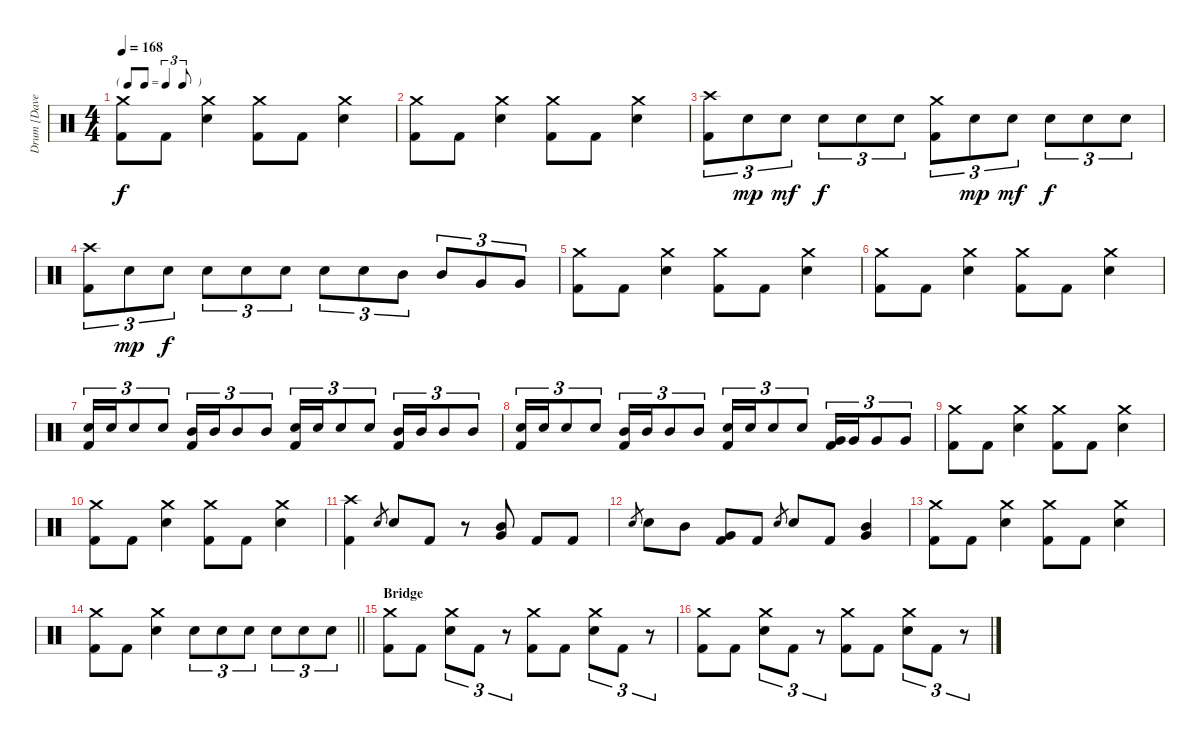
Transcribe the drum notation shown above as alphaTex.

\track ("Drum [Dave Grohl]" "Drum [Dave") {instrument percussion bank 255}
\staff {score}
\articulation defaults
\ts (4 4)
\tf triplet8th
\tempo 168
\clef neutral
\ks c
("Crash medium (hit)" "Kick (hit) 2").8{dy f} "Kick (hit) 2".8 ("Crash medium (hit)" "Snare (hit) 2").4 ("Crash medium (hit)" "Kick (hit) 2").8 "Kick (hit) 2".8 ("Crash medium (hit)" "Snare (hit) 2").4 |
("Crash medium (hit)" "Kick (hit) 2").8 "Kick (hit) 2".8 ("Crash medium (hit)" "Snare (hit) 2").4 ("Crash medium (hit)" "Kick (hit) 2").8 "Kick (hit) 2".8 ("Crash medium (hit)" "Snare (hit) 2").4 |
("Crash high (hit)" "Kick (hit) 2").8{tu (3 2)} "Snare (hit) 2".8{tu (3 2) dy mp} "Snare (hit) 2".8{tu (3 2) dy mf} "Snare (hit) 2".8{tu (3 2) dy f} "Snare (hit) 2".8{tu (3 2)} "Snare (hit) 2".8{tu (3 2)} ("Crash medium (hit)" "Kick (hit) 2").8{tu (3 2)} "Snare (hit) 2".8{tu (3 2) dy mp} "Snare (hit) 2".8{tu (3 2) dy mf} "Snare (hit) 2".8{tu (3 2) dy f} "Snare (hit) 2".8{tu (3 2)} "Snare (hit) 2".8{tu (3 2)} |
("Crash high (hit)" "Kick (hit) 2").8{tu (3 2)} "Snare (hit) 2".8{tu (3 2) dy mp} "Snare (hit) 2".8{tu (3 2) dy f} "Snare (hit) 2".8{tu (3 2)} "Snare (hit) 2".8{tu (3 2)} "Snare (hit) 2".8{tu (3 2)} "Snare (hit) 2".8{tu (3 2)} "Snare (hit) 2".8{tu (3 2)} "Mid Tom (hit)".8{tu (3 2)} "Mid Tom (hit)".8{tu (3 2)} "Very Low Tom (hit)".8{tu (3 2)} "Very Low Tom (hit)".8{tu (3 2)} |
("Crash medium (hit)" "Kick (hit) 2").8 "Kick (hit) 2".8 ("Crash medium (hit)" "Snare (hit) 2").4 ("Crash medium (hit)" "Kick (hit) 2").8 "Kick (hit) 2".8 ("Crash medium (hit)" "Snare (hit) 2").4 |
("Crash medium (hit)" "Kick (hit) 2").8 "Kick (hit) 2".8 ("Crash medium (hit)" "Snare (hit) 2").4 ("Crash medium (hit)" "Kick (hit) 2").8 "Kick (hit) 2".8 ("Crash medium (hit)" "Snare (hit) 2").4 |
("Snare (hit) 2" "Kick (hit) 2").16{tu (3 2)} "Snare (hit) 2".16{tu (3 2)} "Snare (hit) 2".8{tu (3 2)} "Snare (hit) 2".8{tu (3 2)} ("Mid Tom (hit)" "Kick (hit) 2").16{tu (3 2)} "Mid Tom (hit)".16{tu (3 2)} "Mid Tom (hit)".8{tu (3 2)} "Mid Tom (hit)".8{tu (3 2)} ("Snare (hit) 2" "Kick (hit) 2").16{tu (3 2)} "Snare (hit) 2".16{tu (3 2)} "Snare (hit) 2".8{tu (3 2)} "Snare (hit) 2".8{tu (3 2)} ("Mid Tom (hit)" "Kick (hit) 2").16{tu (3 2)} "Mid Tom (hit)".16{tu (3 2)} "Mid Tom (hit)".8{tu (3 2)} "Mid Tom (hit)".8{tu (3 2)} |
("Snare (hit) 2" "Kick (hit) 2").16{tu (3 2)} "Snare (hit) 2".16{tu (3 2)} "Snare (hit) 2".8{tu (3 2)} "Snare (hit) 2".8{tu (3 2)} ("Mid Tom (hit)" "Kick (hit) 2").16{tu (3 2)} "Mid Tom (hit)".16{tu (3 2)} "Mid Tom (hit)".8{tu (3 2)} "Mid Tom (hit)".8{tu (3 2)} ("Snare (hit) 2" "Kick (hit) 2").16{tu (3 2)} "Snare (hit) 2".16{tu (3 2)} "Snare (hit) 2".8{tu (3 2)} "Snare (hit) 2".8{tu (3 2)} ("Very Low Tom (hit)" "Kick (hit) 2").16{tu (3 2)} "Very Low Tom (hit)".16{tu (3 2)} "Very Low Tom (hit)".8{tu (3 2)} "Very Low Tom (hit)".8{tu (3 2)} |
("Crash medium (hit)" "Kick (hit) 2").8 "Kick (hit) 2".8 ("Crash medium (hit)" "Snare (hit) 2").4 ("Crash medium (hit)" "Kick (hit) 2").8 "Kick (hit) 2".8 ("Crash medium (hit)" "Snare (hit) 2").4 |
("Crash medium (hit)" "Kick (hit) 2").8 "Kick (hit) 2".8 ("Crash medium (hit)" "Snare (hit) 2").4 ("Crash medium (hit)" "Kick (hit) 2").8 "Kick (hit) 2".8 ("Crash medium (hit)" "Snare (hit) 2").4 |
("Crash high (hit)" "Kick (hit) 2").4 "Snare (hit) 2".8{gr} "Snare (hit) 2".8 "Kick (hit) 2".8 r.8 ("Mid Tom (hit)" "Very Low Tom (hit)").8 "Kick (hit) 2".8 "Kick (hit) 2".8 |
"Snare (hit) 2".8{gr} "Snare (hit) 2".8 "Mid Tom (hit)".8 ("Very Low Tom (hit)" "Kick (hit) 2").8 "Kick (hit) 2".8 "Snare (hit) 2".8{gr} "Snare (hit) 2".8 "Kick (hit) 2".8 ("Mid Tom (hit)" "Very Low Tom (hit)").4 |
("Crash medium (hit)" "Kick (hit) 2").8 "Kick (hit) 2".8 ("Crash medium (hit)" "Snare (hit) 2").4 ("Crash medium (hit)" "Kick (hit) 2").8 "Kick (hit) 2".8 ("Crash medium (hit)" "Snare (hit) 2").4 |
\barLineRight lightlight
("Crash medium (hit)" "Kick (hit) 2").8 "Kick (hit) 2".8 ("Crash medium (hit)" "Snare (hit) 2").4 "Snare (hit) 2".8{tu (3 2)} "Snare (hit) 2".8{tu (3 2)} "Snare (hit) 2".8{tu (3 2)} "Snare (hit) 2".8{tu (3 2)} "Snare (hit) 2".8{tu (3 2)} "Snare (hit) 2".8{tu (3 2)} |
\section ("" "Bridge")
("Crash medium (hit)" "Kick (hit) 2").8 "Kick (hit) 2".8 ("Crash medium (hit)" "Snare (hit) 2").8{tu (3 2)} "Kick (hit) 2".8{tu (3 2)} r.8{tu (3 2)} ("Crash medium (hit)" "Kick (hit) 2").8 "Kick (hit) 2".8 ("Crash medium (hit)" "Snare (hit) 2").8{tu (3 2)} "Kick (hit) 2".8{tu (3 2)} r.8{tu (3 2)} |
("Crash medium (hit)" "Kick (hit) 2").8 "Kick (hit) 2".8 ("Crash medium (hit)" "Snare (hit) 2").8{tu (3 2)} "Kick (hit) 2".8{tu (3 2)} r.8{tu (3 2)} ("Crash medium (hit)" "Kick (hit) 2").8 "Kick (hit) 2".8 ("Crash medium (hit)" "Snare (hit) 2").8{tu (3 2)} "Kick (hit) 2".8{tu (3 2)} r.8{tu (3 2)}
